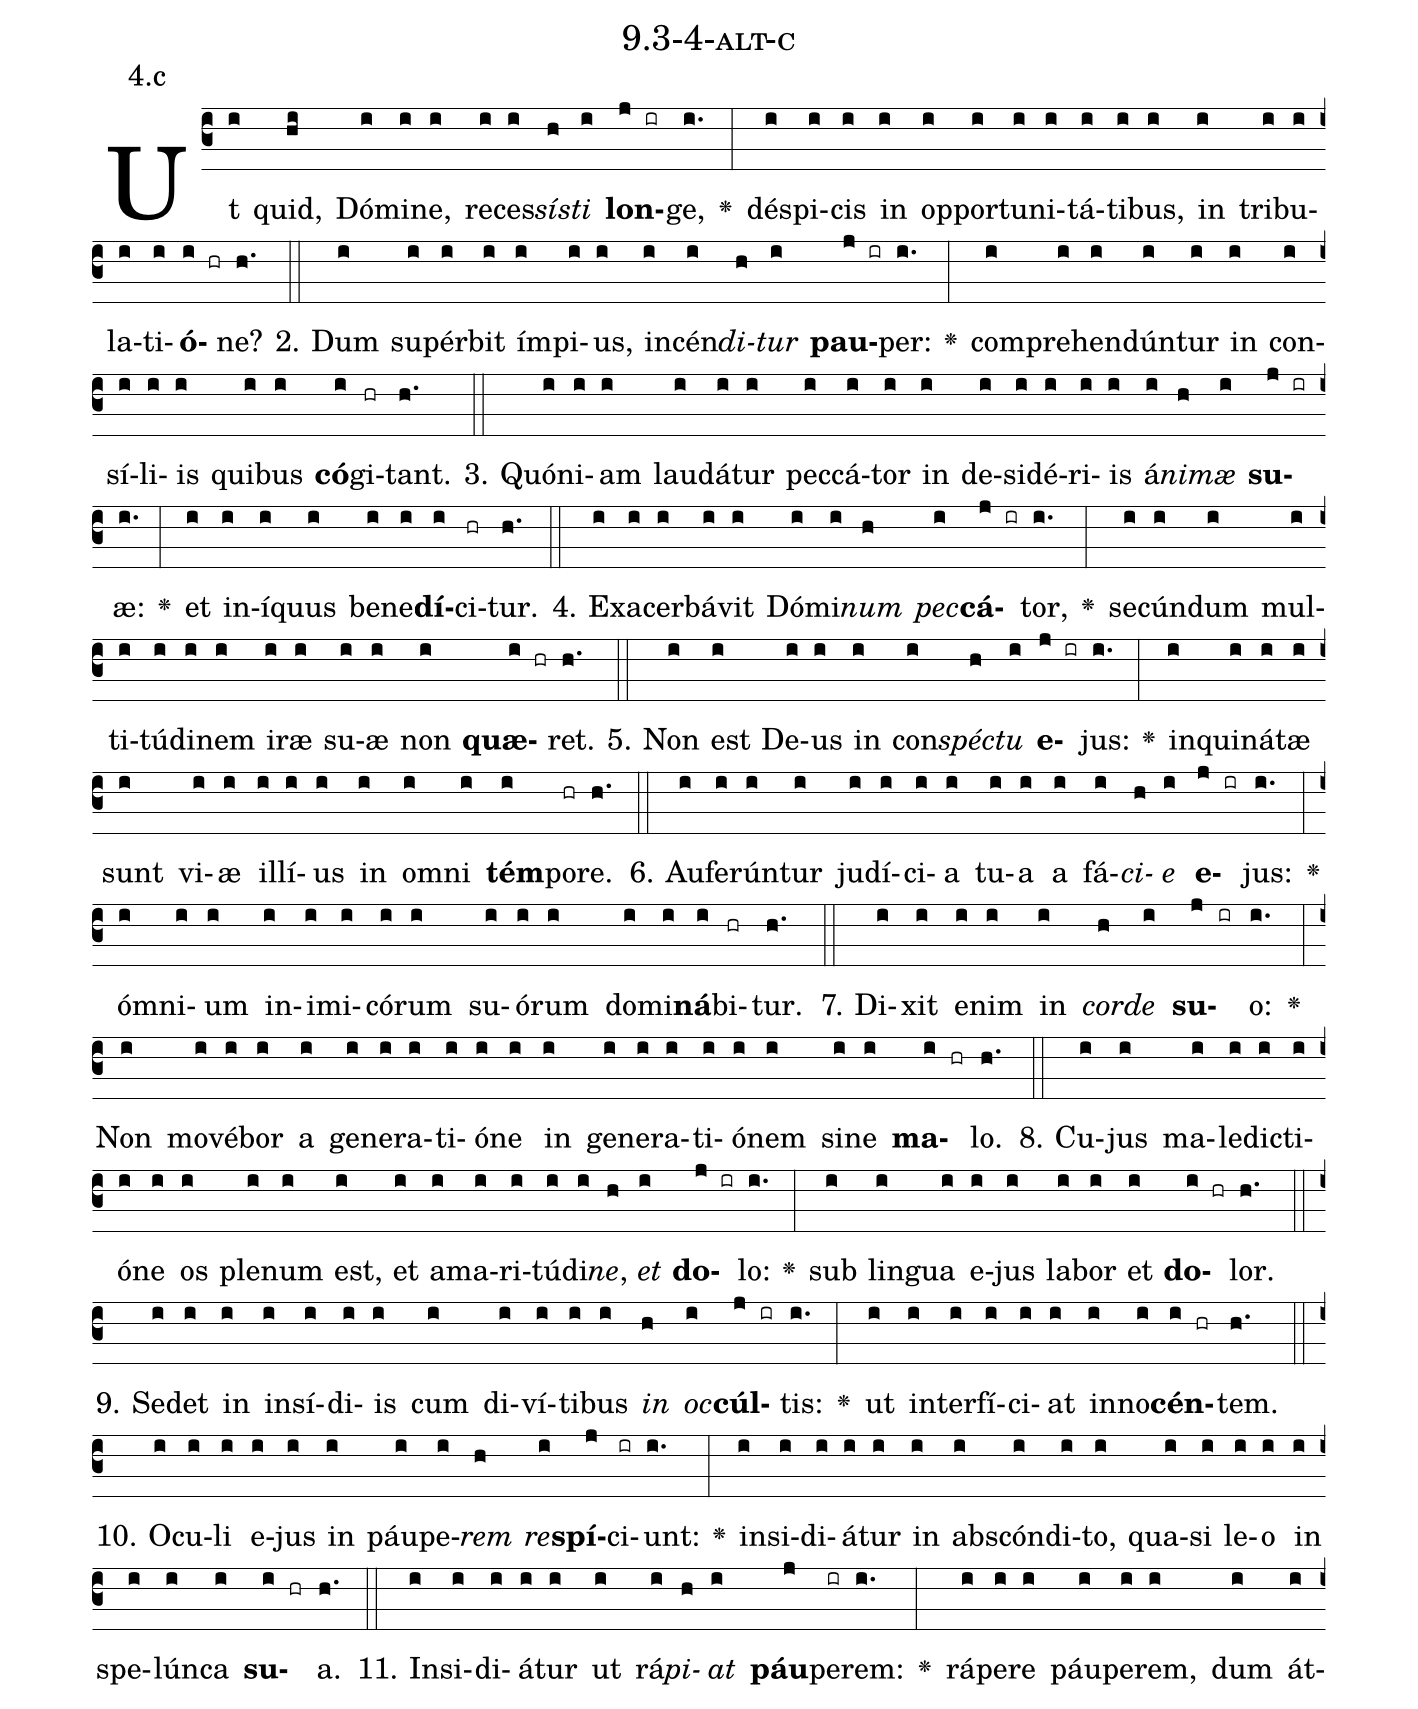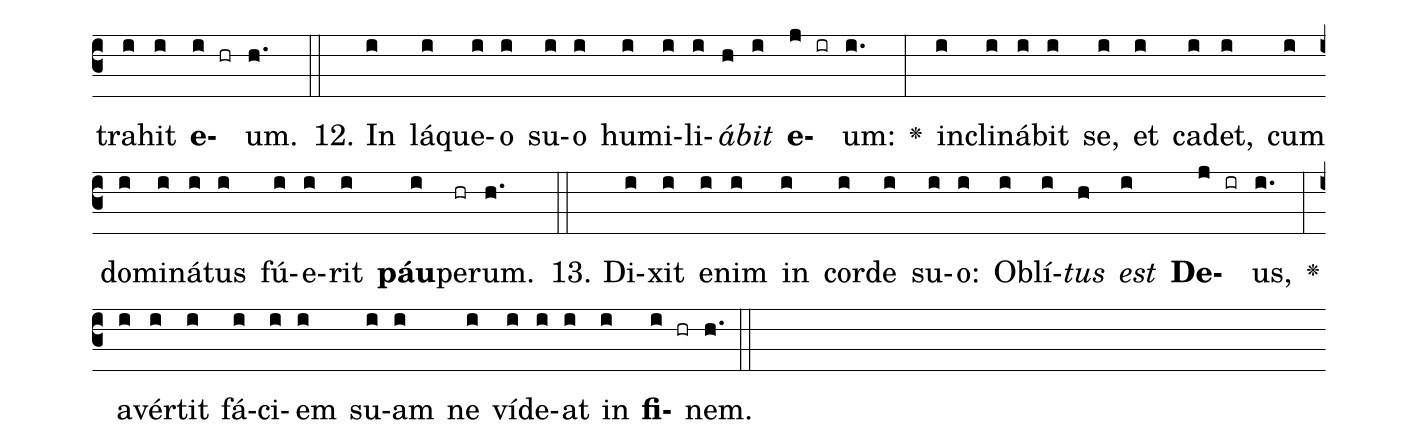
name: 9.3-4-alt-c;
annotation: 4.c;
%%
(c3)Ut(i) quid,(hi) Dó(i)mi(i)ne,(i) re(i)ces(i)<i>sís</i>(h)<i>ti</i>(i) <b>lon</b>(j ir)ge,(i.) <v>\greheightstar</v>(:) dé(i)spi(i)cis(i) in(i) op(i)por(i)tu(i)ni(i)tá(i)ti(i)bus,(i) in(i) tri(i)bu(i)la(i)ti(i)<b>ó</b>(i hr)ne?(h.) (::)
2. Dum(i) su(i)pér(i)bit(i) ím(i)pi(i)us,(i) in(i)cén(i)<i>di</i>(h)<i>tur</i>(i) <b>pau</b>(j ir)per:(i.) <v>\greheightstar</v>(:) com(i)pre(i)hen(i)dún(i)tur(i) in(i) con(i)sí(i)li(i)is(i) qui(i)bus(i) <b>có</b>(i)gi(hr)tant.(h.) (::)
3. Quón(i)i(i)am(i) lau(i)dá(i)tur(i) pec(i)cá(i)tor(i) in(i) de(i)si(i)dé(i)ri(i)is(i) á(i)<i>ni</i>(h)<i>mæ</i>(i) <b>su</b>(j ir)æ:(i.) <v>\greheightstar</v>(:) et(i) in(i)í(i)quus(i) be(i)ne(i)<b>dí</b>(i)ci(hr)tur.(h.) (::)
4. Ex(i)a(i)cer(i)bá(i)vit(i) Dó(i)mi(i)<i>num</i>(h) <i>pec</i>(i)<b>cá</b>(j ir)tor,(i.) <v>\greheightstar</v>(:) se(i)cún(i)dum(i) mul(i)ti(i)tú(i)di(i)nem(i) i(i)ræ(i) su(i)æ(i) non(i) <b>quæ</b>(i hr)ret.(h.) (::)
5. Non(i) est(i) De(i)us(i) in(i) con(i)<i>spéc</i>(h)<i>tu</i>(i) <b>e</b>(j ir)jus:(i.) <v>\greheightstar</v>(:) in(i)qui(i)ná(i)tæ(i) sunt(i) vi(i)æ(i) il(i)lí(i)us(i) in(i) om(i)ni(i) <b>tém</b>(i)po(hr)re.(h.) (::)
6. Au(i)fe(i)rún(i)tur(i) ju(i)dí(i)ci(i)a(i) tu(i)a(i) a(i) fá(i)<i>ci</i>(h)<i>e</i>(i) <b>e</b>(j ir)jus:(i.) <v>\greheightstar</v>(:) óm(i)ni(i)um(i) in(i)i(i)mi(i)có(i)rum(i) su(i)ó(i)rum(i) do(i)mi(i)<b>ná</b>(i)bi(hr)tur.(h.) (::)
7. Di(i)xit(i) e(i)nim(i) in(i) <i>cor</i>(h)<i>de</i>(i) <b>su</b>(j ir)o:(i.) <v>\greheightstar</v>(:) Non(i) mo(i)vé(i)bor(i) a(i) ge(i)ne(i)ra(i)ti(i)ó(i)ne(i) in(i) ge(i)ne(i)ra(i)ti(i)ó(i)nem(i) si(i)ne(i) <b>ma</b>(i hr)lo.(h.) (::)
8. Cu(i)jus(i) ma(i)le(i)dic(i)ti(i)ó(i)ne(i) os(i) ple(i)num(i) est,(i) et(i) a(i)ma(i)ri(i)tú(i)di(i)<i>ne</i>,(h) <i>et</i>(i) <b>do</b>(j ir)lo:(i.) <v>\greheightstar</v>(:) sub(i) lin(i)gua(i) e(i)jus(i) la(i)bor(i) et(i) <b>do</b>(i hr)lor.(h.) (::)
9. Se(i)det(i) in(i) in(i)sí(i)di(i)is(i) cum(i) di(i)ví(i)ti(i)bus(i) <i>in</i>(h) <i>oc</i>(i)<b>cúl</b>(j ir)tis:(i.) <v>\greheightstar</v>(:) ut(i) in(i)ter(i)fí(i)ci(i)at(i) in(i)no(i)<b>cén</b>(i hr)tem.(h.) (::)
10. O(i)cu(i)li(i) e(i)jus(i) in(i) páu(i)pe(i)<i>rem</i>(h) <i>re</i>(i)<b>spí</b>(j)ci(ir)unt:(i.) <v>\greheightstar</v>(:) in(i)si(i)di(i)á(i)tur(i) in(i) abs(i)cón(i)di(i)to,(i) qua(i)si(i) le(i)o(i) in(i) spe(i)lún(i)ca(i) <b>su</b>(i hr)a.(h.) (::)
11. In(i)si(i)di(i)á(i)tur(i) ut(i) rá(i)<i>pi</i>(h)<i>at</i>(i) <b>páu</b>(j)pe(ir)rem:(i.) <v>\greheightstar</v>(:) rá(i)pe(i)re(i) páu(i)pe(i)rem,(i) dum(i) át(i)tra(i)hit(i) <b>e</b>(i hr)um.(h.) (::)
12. In(i) lá(i)que(i)o(i) su(i)o(i) hu(i)mi(i)li(i)<i>á</i>(h)<i>bit</i>(i) <b>e</b>(j ir)um:(i.) <v>\greheightstar</v>(:) in(i)cli(i)ná(i)bit(i) se,(i) et(i) ca(i)det,(i) cum(i) do(i)mi(i)ná(i)tus(i) fú(i)e(i)rit(i) <b>páu</b>(i)pe(hr)rum.(h.) (::)
13. Di(i)xit(i) e(i)nim(i) in(i) cor(i)de(i) su(i)o:(i) Ob(i)lí(i)<i>tus</i>(h) <i>est</i>(i) <b>De</b>(j ir)us,(i.) <v>\greheightstar</v>(:) a(i)vér(i)tit(i) fá(i)ci(i)em(i) su(i)am(i) ne(i) ví(i)de(i)at(i) in(i) <b>fi</b>(i hr)nem.(h.) (::)
